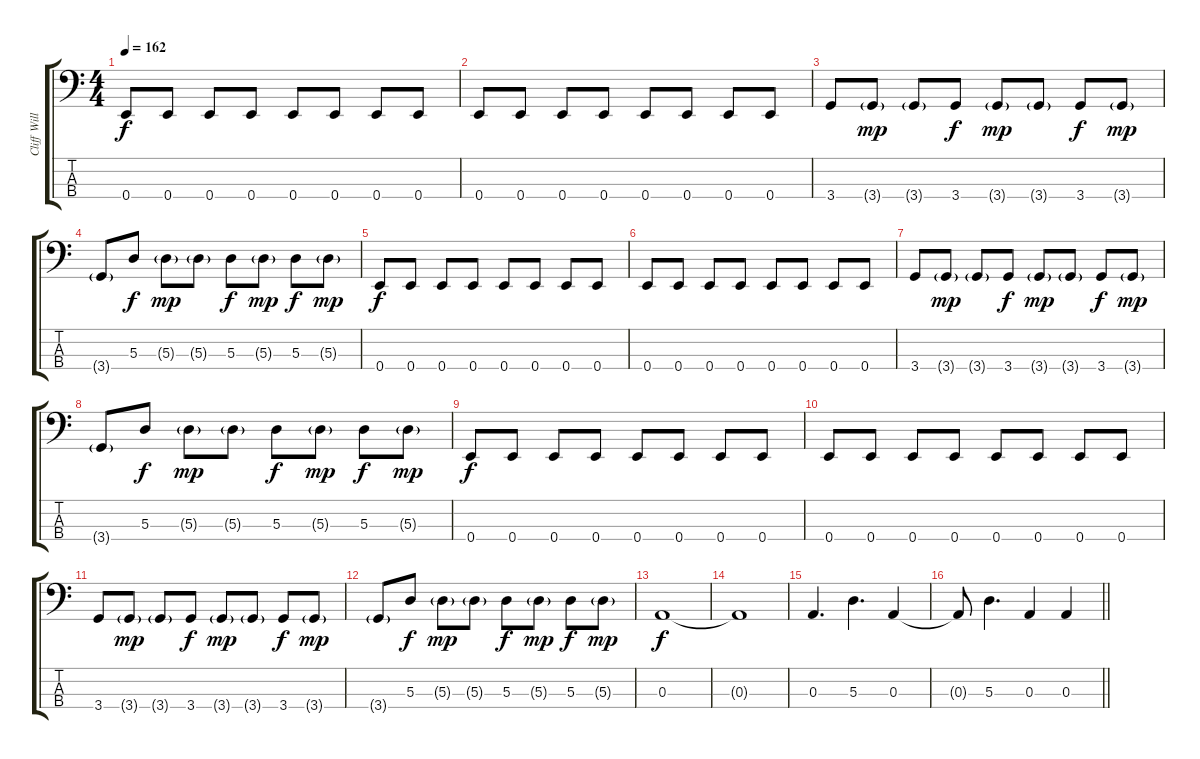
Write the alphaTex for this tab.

\track ("Cliff Williams" "Cliff Will") {instrument electricbassfinger}
\staff {score tabs}
\tuning (G2 D2 A1 E1) {hide}
\ts (4 4)
\tempo 162
\clef f4
\ks c
0.4.8{dy f} 0.4.8 0.4.8 0.4.8 0.4.8 0.4.8 0.4.8 0.4.8 |
0.4.8 0.4.8 0.4.8 0.4.8 0.4.8 0.4.8 0.4.8 0.4.8 |
3.4.8 3.4{g}.8{dy mp} 3.4{g}.8 3.4.8{dy f} 3.4{g}.8{dy mp} 3.4{g}.8 3.4.8{dy f} 3.4{g}.8{dy mp} |
3.4{g}.8 5.3.8{dy f} 5.3{g}.8{dy mp} 5.3{g}.8 5.3.8{dy f} 5.3{g}.8{dy mp} 5.3.8{dy f} 5.3{g}.8{dy mp} |
0.4.8{dy f} 0.4.8 0.4.8 0.4.8 0.4.8 0.4.8 0.4.8 0.4.8 |
0.4.8 0.4.8 0.4.8 0.4.8 0.4.8 0.4.8 0.4.8 0.4.8 |
3.4.8 3.4{g}.8{dy mp} 3.4{g}.8 3.4.8{dy f} 3.4{g}.8{dy mp} 3.4{g}.8 3.4.8{dy f} 3.4{g}.8{dy mp} |
3.4{g}.8 5.3.8{dy f} 5.3{g}.8{dy mp} 5.3{g}.8 5.3.8{dy f} 5.3{g}.8{dy mp} 5.3.8{dy f} 5.3{g}.8{dy mp} |
0.4.8{dy f} 0.4.8 0.4.8 0.4.8 0.4.8 0.4.8 0.4.8 0.4.8 |
0.4.8 0.4.8 0.4.8 0.4.8 0.4.8 0.4.8 0.4.8 0.4.8 |
3.4.8 3.4{g}.8{dy mp} 3.4{g}.8 3.4.8{dy f} 3.4{g}.8{dy mp} 3.4{g}.8 3.4.8{dy f} 3.4{g}.8{dy mp} |
3.4{g}.8 5.3.8{dy f} 5.3{g}.8{dy mp} 5.3{g}.8 5.3.8{dy f} 5.3{g}.8{dy mp} 5.3.8{dy f} 5.3{g}.8{dy mp} |
0.3.1{dy f} |
0.3{t}.1 |
0.3.4{d} 5.3.4{d} 0.3.4 |
\barLineRight lightlight
0.3{t}.8 5.3.4{d} 0.3.4 0.3.4
